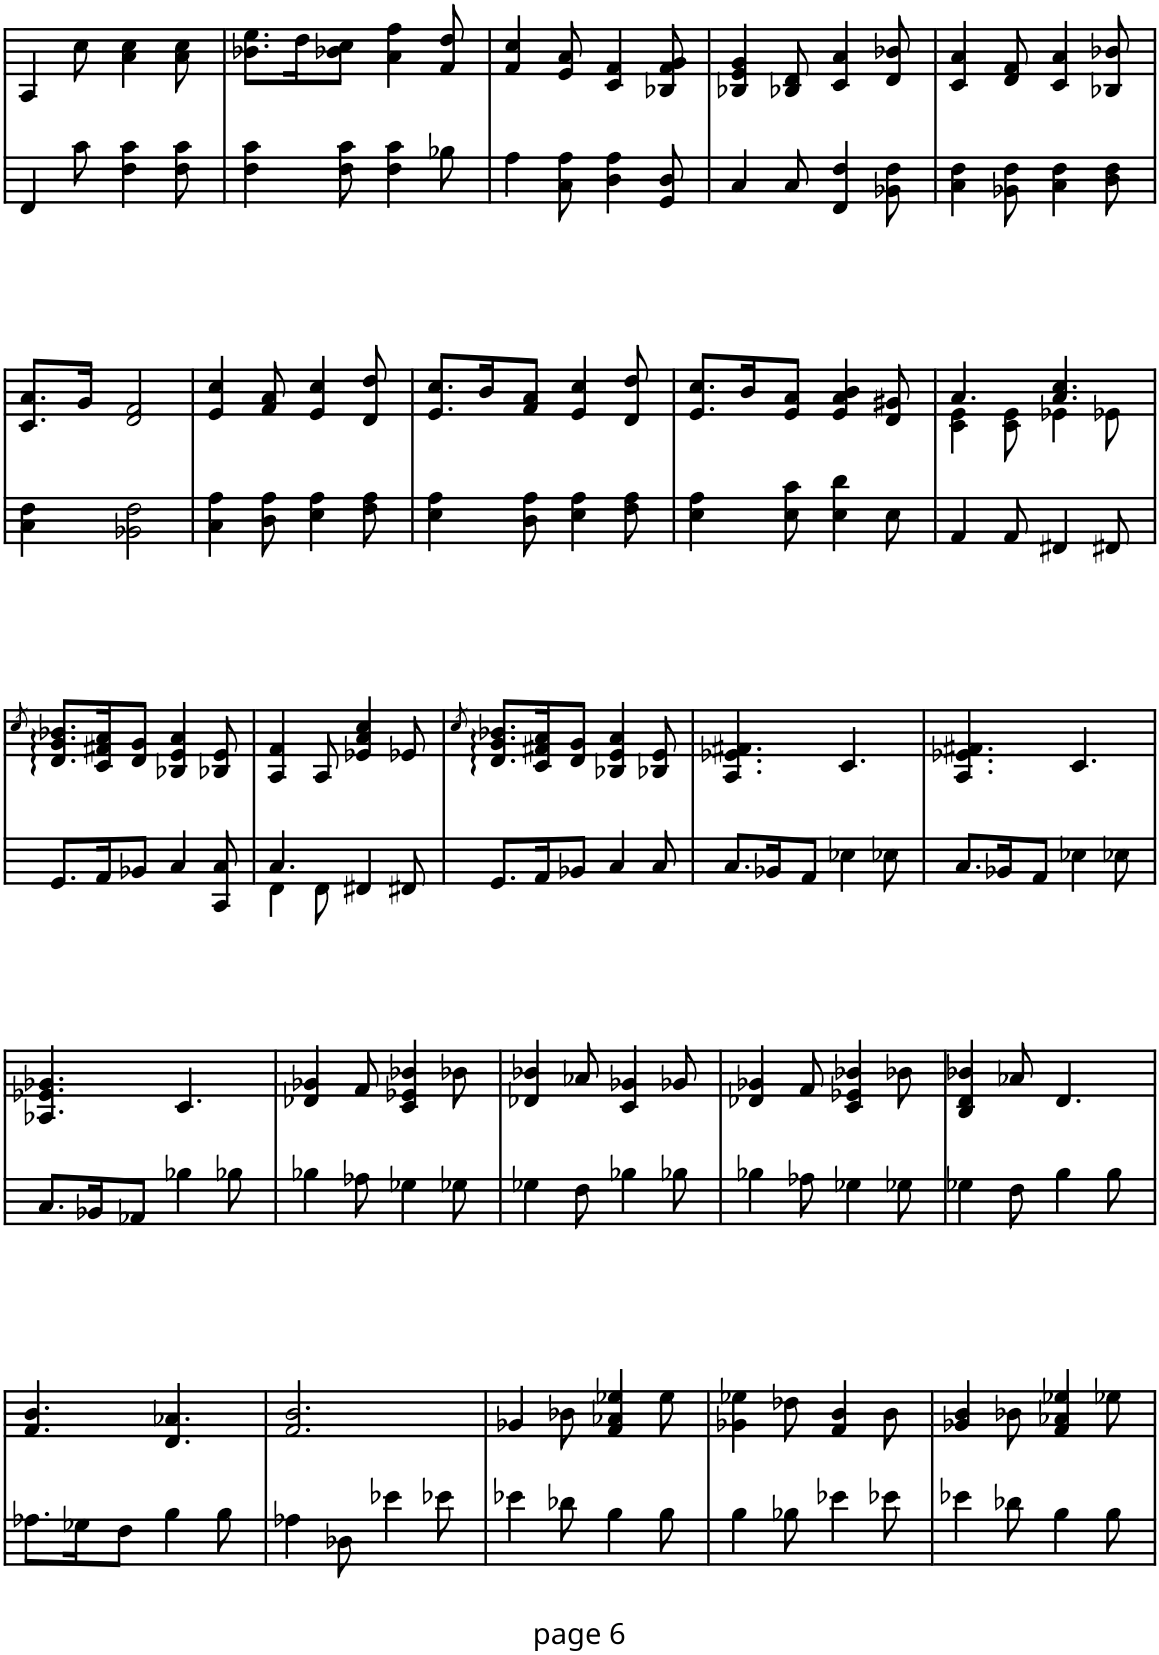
**kern	**kern
*part1	*part1
*staff2	*staff1
*I"Piano	*
*I'Pno.	*
!!LO:PB:g=z
*clefF4	*clefG2
*k[]	*k[]
*M6/8	*M6/8
=82	=82
4FF/	4A/
8c\	8cc\
4F\ 4c\	4a\ 4cc\
8F\ 8c\	8a\ 8cc\
=83	=83
4F\ 4c\	8.b-X\ 8.ee\L
.	16dd\K
8F\ 8c\	8b-X\ 8cc\J
4F\ 4c\	4a\ 4ff\
8B-X\	8f/ 8dd/
=84	=84
4A\	4f/ 4cc/
8C\ 8A\	8e/ 8a/
4D\ 4A\	4c/ 4f/
8GG/ 8D/	8B-X/ 8f/ 8g/
=85	=85
4C/	4B-X/ 4e/ 4g/
8C/	8B-X/ 8d/
4FF/ 4F/	4c/ 4a/
8BB-X\ 8F\	8d/ 8b-X/
=86	=86
4C\ 4F\	4c/ 4a/
8BB-X\ 8F\	8d/ 8f/
4C\ 4F\	4c/ 4a/
8D\ 8F\	8B-X/ 8b-X/
!!LO:LB:g=z
=87	=87
4C\ 4F\	8.c/ 8.a/L
.	16g/Jk
2BB-X\ 2F\	2d/ 2f/
=88	=88
4C\ 4A\	4e/ 4cc/
8D\ 8A\	8f/ 8a/
4E\ 4A\	4e/ 4cc/
8F\ 8A\	8d/ 8dd/
=89	=89
4E\ 4A\	8.e/ 8.cc/L
.	16b/K
8D\ 8A\	8f/ 8a/J
4E\ 4A\	4e/ 4cc/
8F\ 8A\	8d/ 8dd/
=90	=90
4E\ 4A\	8.e/ 8.cc/L
.	16b/K
8E\ 8c\	8e/ 8a/J
4E\ 4d\	4e/ 4a/ 4b/
8E\	8d/ 8g#X/
=91	=91
*	*^
4AA/	4.a/	4c\ 4e\
8AA/	.	8c\ 8e\
4FF#X/	4.a/ 4.cc/	4e-X\
8FF#X/	.	8e-X\
*	*v	*v
!!LO:LB:g=z
=92	=92
.	8qcc/
8.GG/L	8.d/ 8.g/ 8.b-X/L
16AA/K	16c/ 16f#X/ 16a/K
8BB-X/J	8d/ 8g/J
4C/	4B-X/ 4e/ 4a/
8CC/ 8C/	8B-X/ 8e/
=93	=93
*^	*
4.C/	4FF\	4A/ 4f/
.	8FF\	8A/
4FF#X/	4.ryy	4e-X/ 4a/ 4cc/
8FF#X/	.	8e-X/
*v	*v	*
=94	=94
.	8qcc/
8.GG/L	8.d/ 8.g/ 8.b-X/L
16AA/K	16c/ 16f#X/ 16a/K
8BB-X/J	8d/ 8g/J
4C/	4B-X/ 4e/ 4a/
8C/	8B-X/ 8e/
=95	=95
8.C/L	4.A/ 4.e-X/ 4.f#X/
16BB-X/K	.
8AA/J	.
4E-X\	4.c/
8E-X\	.
=96	=96
8.C/L	4.A/ 4.e-X/ 4.f#X/
16BB-X/K	.
8AA/J	.
4E-X\	4.c/
8E-X\	.
!!LO:LB:g=z
=97	=97
8.C/L	4.A-X/ 4.e-X/ 4.g-X/
16BB-X/K	.
8AA-X/J	.
4B-X\	4.c/
8B-X\	.
=98	=98
4B-X\	4d-X/ 4g-X/
8A-X\	8f/
4G-X\	4c/ 4e-X/ 4b-X/
8G-X\	8b-X\
=99	=99
4G-X\	4d-X/ 4b-X/
8F\	8a-X/
4B-X\	4c/ 4g-X/
8B-X\	8g-X/
=100	=100
4B-X\	4d-X/ 4g-X/
8A-X\	8f/
4G-X\	4c/ 4e-X/ 4b-X/
8G-X\	8b-X\
=101	=101
4G-X\	4B/ 4d/ 4b-X/
8F\	8a-X/
4B\	4.d/
8B\	.
!!LO:LB:g=z
=102	=102
8.A-X\L	4.f/ 4.b/
16G-X\K	.
8F\J	.
4B\	4.d/ 4.a-X/
8B\	.
=103	=103
4A-X\	2.f/ 2.b/
8D-X\	.
4e-X\	.
8e-X\	.
=104	=104
4e-X\	4g-X/
8d-X\	8b-X\
4B\	4f/ 4a-X/ 4ee-X/
8B\	8ee-\
=105	=105
4B\	4g-X\ 4ee-X\
8B-X\	8dd-X\
4e-X\	4f/ 4b/
8e-X\	8b\
=106	=106
4e-X\	4g-X/ 4b/
8d-X\	8b-X\
4B\	4f/ 4a-X/ 4ee-X/
8B\	8ee-X\
=	=
*-	*-
